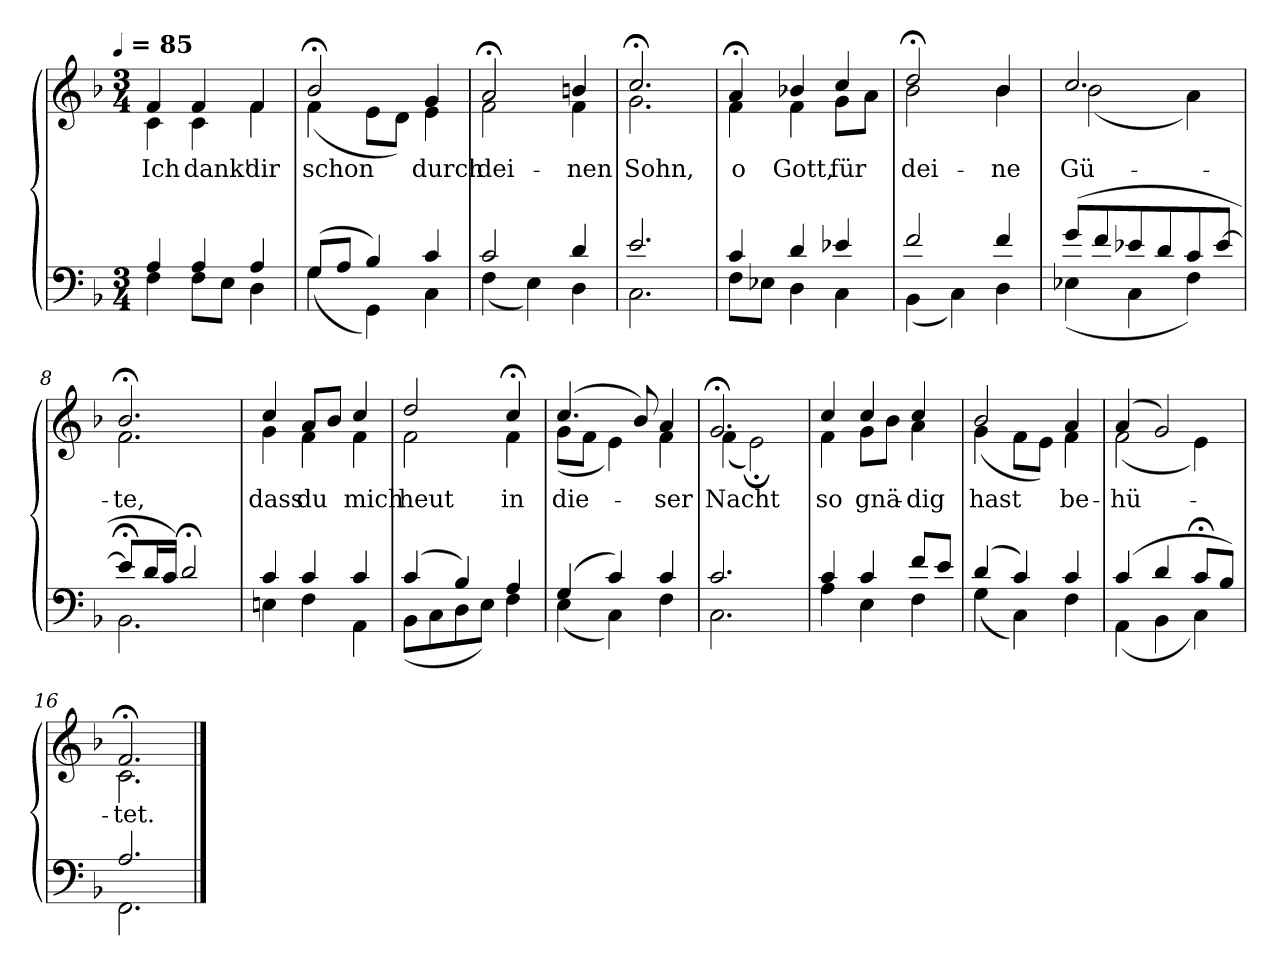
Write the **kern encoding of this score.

**kern	**kern	**text	**dynam
*part1	*part1	*part1	*part1
*staff2	*staff1	*staff1	*staff1/2
*clefF4	*clefG2	*	*
*k[b-]	*k[b-]	*	*
!!LO:TX:omd:t=[quarter] = 85
*M3/4	*M3/4	*	*
*MM85	*MM85	*	*
=1	=1	=1	=1
*^	*^	*	*
4A	4F	4f	4c	Ich	.
4A	8FL	4f	4c	dank'	.
.	8EJ	.	.	.	.
4A	4D	4f	4f	dir	.
=2	=2	=2	=2	=2	=2
*	*	*MM85	*	*	*
(8GL	(4G	2b-;<	(4f	schon	.
8AJ	.	.	.	.	.
4B-)	4GG)	.	8eL	.	.
.	.	.	8dJ)	.	.
4c	4C	4g	4e	durch	♩ = 85
=3	=3	=3	=3	=3	=3
2c	(4F	2a;<	2f	dei-	.
.	4E)	.	.	.	.
4d	4D	4bn	4f	-nen	♩ = 83.7
=4	=4	=4	=4	=4	=4
2.e	2.C	2.cc;<	2.g	Sohn,	.
=5	=5	=5	=5	=5	=5
*	*	*MM85	*	*	*
4c	8FL	4a;<	4f	o	.
.	8E-XJ	.	.	.	.
4d	4D	4b-X	4f	Gott,	.
4e-X	4C	4cc	8gL	für	.
.	.	.	8aJ	.	.
!!LO:LB:g=z	!!
=6	=6	=6	=6	=6	=6
*	*	*MM85	*	*	*
2f	(4BB-	2dd;<	2b-	dei-	.
.	4C)	.	.	.	.
4f	4D	4b-	4b-	-ne	.
=7	=7	=7	=7	=7	=7
*	*	*MM83	*	*	*
(8gL	(4E-X	2.cc	(2b-	Gü-	.
8f	.	.	.	.	.
8e-X	4C	.	.	.	.
8d	.	.	.	.	.
8c	4F)	.	4a)	.	.
[8e-J	.	.	.	.	.
=8	=8	=8	=8	=8	=8
*	*	*MM82	*	*	*
8e-;<L]	2.BB-	2.b-;<	2.f	te,	.
16dL	.	.	.	.	.
16cJJ)	.	.	.	.	.
2d;<	.	.	.	.	.
=9	=9	=9	=9	=9	=9
*	*	*MM84	*	*	*
4c	4En	4cc	4g	dass	.
4c	4F	8aL	4f	du	.
.	.	8b-J	.	.	.
4c	4AA	4cc	4f	mich	♩ = 83.4
=10	=10	=10	=10	=10	=10
*	*	*MM84	*	*	*
(4c	(8BB-L	2dd	2f	heut	.
.	8C	.	.	.	.
4B-)	8D	.	.	.	.
.	8EJ)	.	.	.	.
4A	4F	4cc;<	4f	in	.
!!LO:LB:g=z	!!
=11	=11	=11	=11	=11	=11
*	*	*MM83	*	*	*
(4G	(4E	(4.cc	(8gL	die-	.
.	.	.	8fJ	.	.
4c)	4C)	.	4e)	.	.
.	.	8b-)	.	.	.
4c	4F	4a	4f	-ser	♩ = 83
=12	=12	=12	=12	=12	=12
2.c	2.C	2.g;<	(4f	Nacht	.
.	.	.	2e;)	.	.
=13	=13	=13	=13	=13	=13
*	*	*MM83	*	*	*
4c	4A	4cc	4f	so	.
4c	4E	4cc	8gL	gnä-	.
.	.	.	8b-J	.	.
8fL	4F	4cc	4a	-dig	.
8eJ	.	.	.	.	.
=14	=14	=14	=14	=14	=14
*	*	*MM80	*	*	*
(4d	(4G	2b-	(4g	hast	.
4c)	4C)	.	8fL	.	.
.	.	.	8eJ)	.	.
4c	4F	4a	4f	be-	.
=15	=15	=15	=15	=15	=15
*	*	*MM76	*	*	*
(4c	(4AA	(4a	(2f	-hü-	.
4d	4BB-	2g)	.	.	♩ = 72
8c;<L	4C)	.	4e)	.	.
8B-J)	.	.	.	.	.
=16	=16	=16	=16	=16	=16
2.A	2.FF	2.f;<	2.c	-tet.	.
*v	*v	*	*	*	*
*	*v	*v	*	*
==	==	==	==
*-	*-	*-	*-
